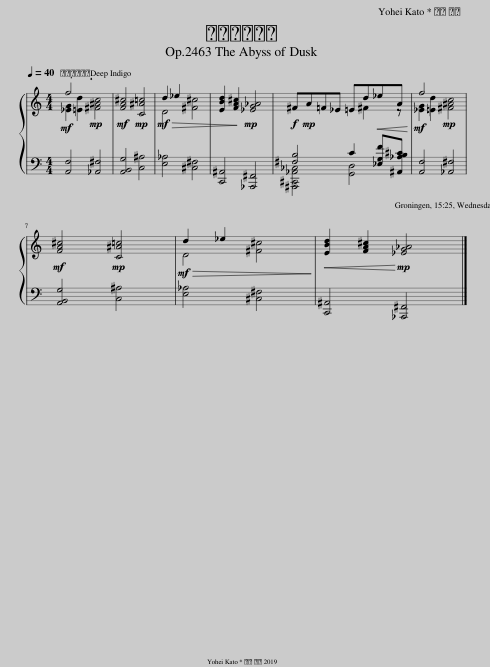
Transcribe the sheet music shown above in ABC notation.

X:1
%%score { ( 1 2 ) | ( 3 4 ) }
L:1/8
Q:1/4=40
M:4/4
I:linebreak $
K:C
V:1 treble
V:2 treble
V:3 bass
V:4 bass
V:1
!mf! [_EG]2 [=Ed]2!mp! [^F^Ac]4 |!mf! [FA^c]4!mp! [C^A=c]4 |!mf!!>(! D4 [^F^c]4!>)! | [EBd]2 [FA^c]2!mp! [_EG_A]4 |!f! ^F!mp!A=F_E =Ed!<(!_eA!<)! | %5
!mf! [_EG]2 [=Ed]2!mp! [^F^Ac]4 |$!mf! [FA^c]4!mp! [C^A=c]4 |!mf!!>(! D4 [^F^c]4!>)! |!<(! [EBd]2 [FA^c]2!mp! [_EG_A]4!<)! |] %9
V:2
 f4 x4 | x8 | d2 _e2 x4 | x8 | x5 ^F2 z | %5
 f4 x4 |$ x8 | d2 _e2 x4 | x8 |] %9
V:3
 [A,,F,]4 [_A,,^F,]4 | [A,,B,,G,]4 [C,^A,]4 | [E,_A,]4 [^C,^F,]4 | [C,,^A,,]4 [_A,,,^F,,]4 | [^A,,,^C,,_A,,_C,]4 C2 [_E,G,F][^A,,_A,B,^C] | %5
 [A,,F,]4 [_A,,^F,]4 |$ [A,,B,,G,]4 [C,^A,]4 | [E,_A,]4 [^C,^F,]4 | [C,,^A,,]4 [_A,,,^F,,]4 |] %9
V:4
 x8 | x8 | x8 | x8 | [^F,B,]4 [G,,D,]4 | %5
 x8 |$ x8 | x8 | x8 |] %9
